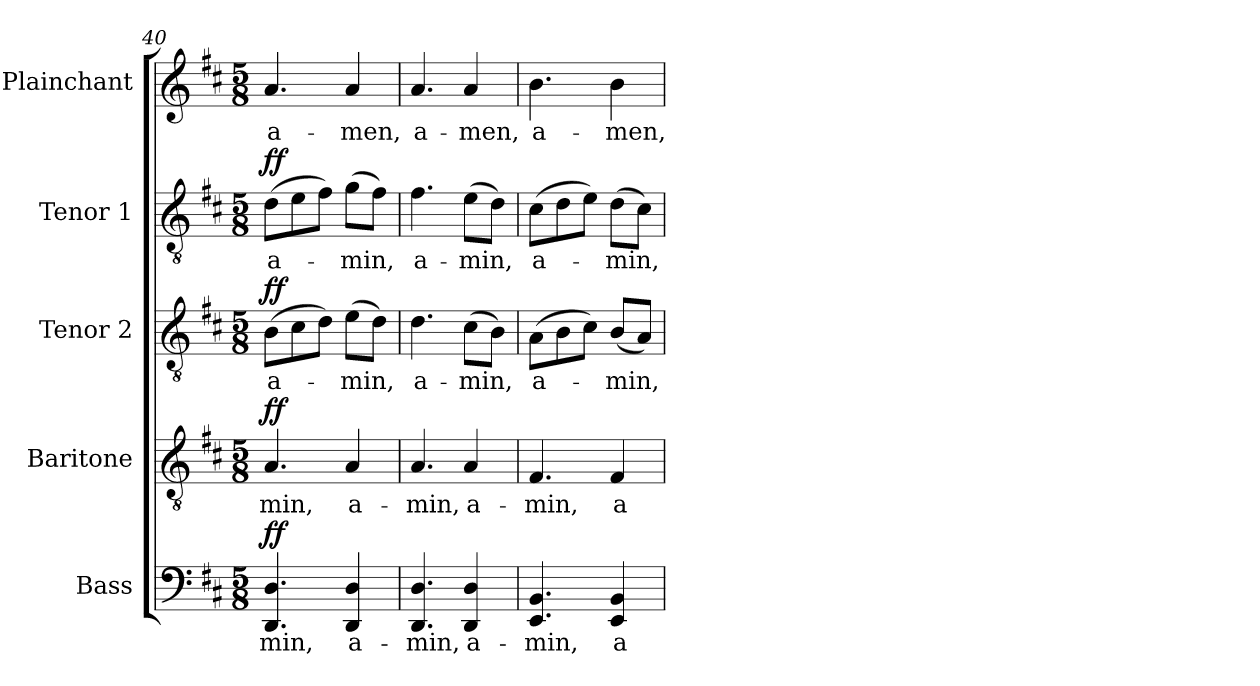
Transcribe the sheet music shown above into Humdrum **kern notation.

**kern	**text	**dynam	**kern	**text	**dynam	**kern	**text	**dynam	**kern	**text	**dynam	**kern	**text
*part5	*part5	*part5	*part4	*part4	*part4	*part3	*part3	*part3	*part2	*part2	*part2	*part1	*part1
*staff5	*staff5	*staff5	*staff4	*staff4	*staff4	*staff3	*staff3	*staff3	*staff2	*staff2	*staff2	*staff1	*staff1
*I"Bass	*	*	*I"Baritone	*	*	*I"Tenor 2	*	*	*I"Tenor 1	*	*	*I"Plainchant	*
*I'B	*	*	*I'B	*	*	*I'T 2	*	*	*I'T 1	*	*	*I'Pl.C.	*
*clefF4	*	*	*clefGv2	*	*	*clefGv2	*	*	*clefGv2	*	*	*clefG2	*
*k[f#c#]	*	*	*k[f#c#]	*	*	*k[f#c#]	*	*	*k[f#c#]	*	*	*k[f#c#]	*
*D:	*	*	*D:	*	*	*D:	*	*	*D:	*	*	*D:	*
*M5/8	*	*	*M5/8	*	*	*M5/8	*	*	*M5/8	*	*	*M5/8	*
=40	=40	=40	=40	=40	=40	=40	=40	=40	=40	=40	=40	=40	=40
!	!	!LO:DY:a	!	!	!LO:DY:a	!	!	!LO:DY:a	!	!	!LO:DY:a	!	!
4.DD/ 4.D/	-min,	ff	4.A/	-min,	ff	(8B\L	a-	ff	(8d\L	a-	ff	4.a/	a-
.	.	.	.	.	.	8c#\	.	.	8e\	.	.	.	.
.	.	.	.	.	.	8d\J)	.	.	8f#\J)	.	.	.	.
4DD/ 4D/	a-	.	4A/	a-	.	(8e\L	-min,	.	(8g\L	-min,	.	4a/	-men,
.	.	.	.	.	.	8d\J)	.	.	8f#\J)	.	.	.	.
=41	=41	=41	=41	=41	=41	=41	=41	=41	=41	=41	=41	=41	=41
4.DD/ 4.D/	-min,	.	4.A/	-min,	.	4.d\	a-	.	4.f#\	a-	.	4.a/	a-
4DD/ 4D/	a-	.	4A/	a-	.	(8c#\L	-min,	.	(8e\L	-min,	.	4a/	-men,
.	.	.	.	.	.	8B\J)	.	.	8d\J)	.	.	.	.
=42	=42	=42	=42	=42	=42	=42	=42	=42	=42	=42	=42	=42	=42
4.EE/ 4.BB/	-min,	.	4.F#/	-min,	.	(8A\L	a-	.	(8c#\L	a-	.	4.b\	a-
.	.	.	.	.	.	8B\	.	.	8d\	.	.	.	.
.	.	.	.	.	.	8c#\J)	.	.	8e\J)	.	.	.	.
4EE/ 4BB/	a-	.	4F#/	a-	.	(8B/L	-min,	.	(8d\L	-min,	.	4b\	-men,
.	.	.	.	.	.	8A/J)	.	.	8c#\J)	.	.	.	.
=	=	=	=	=	=	=	=	=	=	=	=	=	=
*-	*-	*-	*-	*-	*-	*-	*-	*-	*-	*-	*-	*-	*-
